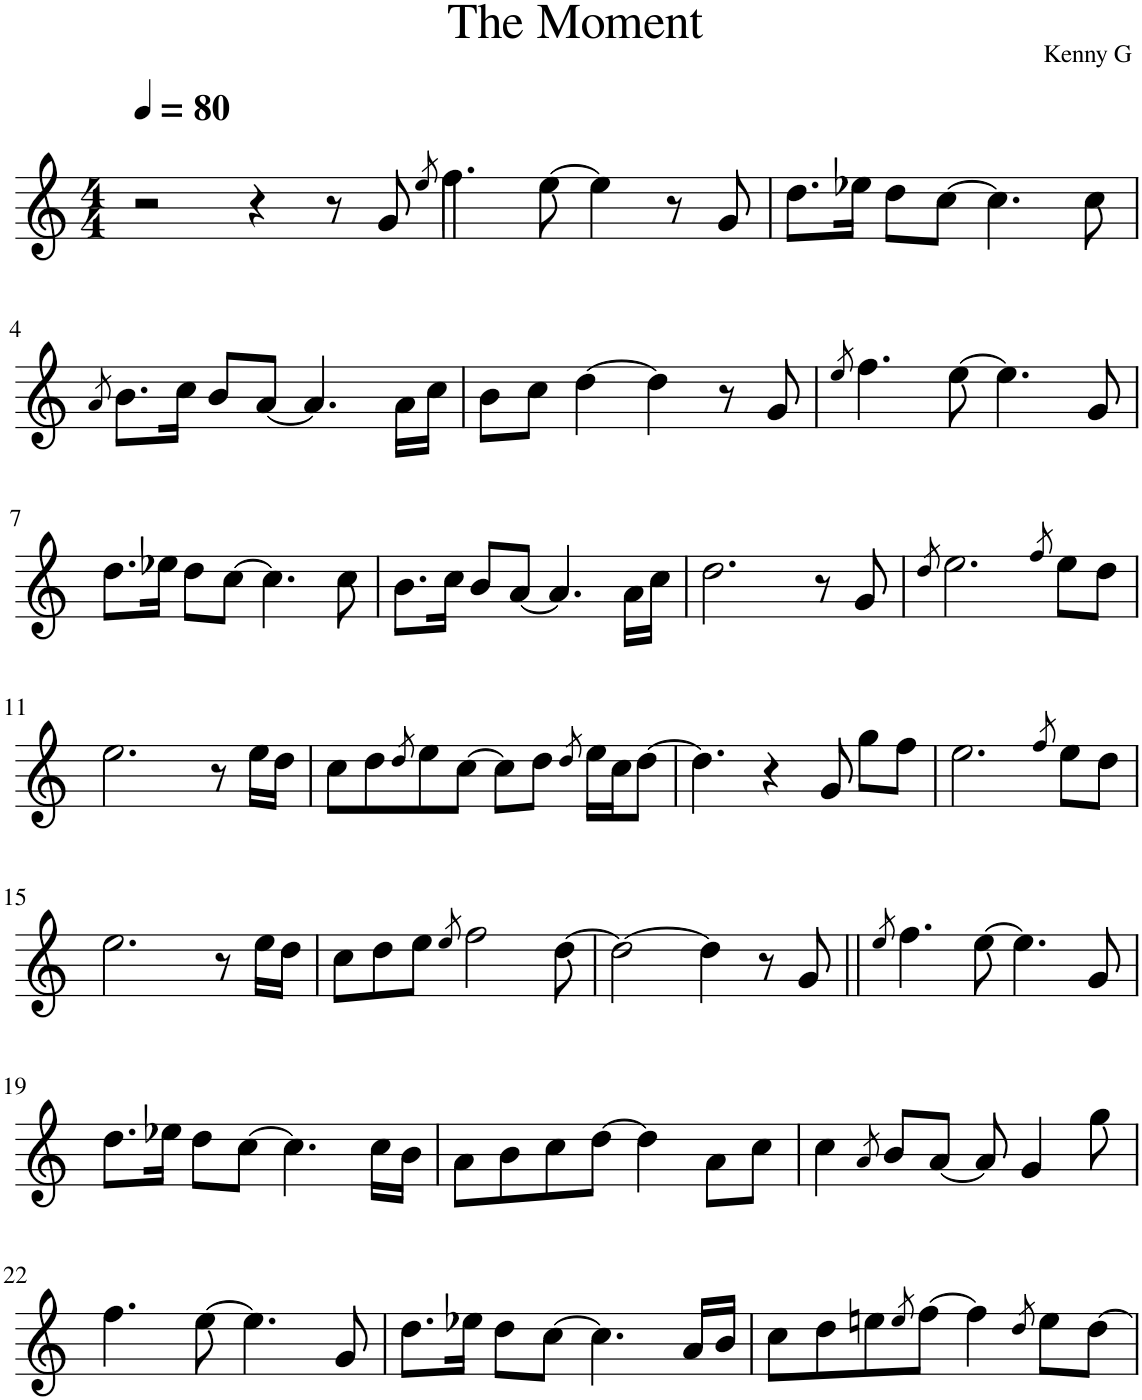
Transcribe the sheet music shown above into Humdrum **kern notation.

**kern
*part1
*staff1
*I"鋼琴
*clefG2
*k[]
*M4/4
=1
2r
4r
8r
*MM80
8g/
=2||
8qee/
4.ff\
[8ee\
4ee\]
8r
8g/
=3
8.dd\L
16ee-X\Jk
8dd\L
[8cc\J
4.cc\]
8cc\
!!LO:LB:g=z
=4
8qa/
8.b\L
16cc\Jk
8b/L
[8a/J
4.a/]
16a\LL
16cc\JJ
=5
8b\L
8cc\J
[4dd\
4dd\]
8r
8g/
=6
8qee/
4.ff\
[8ee\
4.ee\]
8g/
!!LO:LB:g=z
=7
8.dd\L
16ee-X\Jk
8dd\L
[8cc\J
4.cc\]
8cc\
=8
8.b\L
16cc\Jk
8b/L
[8a/J
4.a/]
16a\LL
16cc\JJ
=9
2.dd\
8r
8g/
=10
8qdd/
2.ee\
8qff/
8ee\L
8dd\J
!!LO:LB:g=z
=11
2.ee\
8r
16ee\LL
16dd\JJ
=12
8cc\L
8dd\
8qdd/
8ee\
[8cc\J
8cc\L]
8dd\J
8qdd/
16ee\LL
16cc\J
[8dd\J
=13
4.dd\]
4r
8g/
8gg\L
8ff\J
=14
2.ee\
8qff/
8ee\L
8dd\J
!!LO:LB:g=z
=15
2.ee\
8r
16ee\LL
16dd\JJ
=16
8cc\L
8dd\
8ee\J
8qee/
2ff\
[8dd\
=17
2dd\_
4dd\]
8r
8g/
=18||
8qee/
4.ff\
[8ee\
4.ee\]
8g/
!!LO:LB:g=z
=19
8.dd\L
16ee-X\Jk
8dd\L
[8cc\J
4.cc\]
16cc\LL
16b\JJ
=20
8a\L
8b\
8cc\
[8dd\J
4dd\]
8a\L
8cc\J
=21
4cc\
8qa/
8b/L
[8a/J
8a/]
4g/
8gg\
!!LO:LB:g=z
=22
4.ff\
[8ee\
4.ee\]
8g/
=23
8.dd\L
16ee-X\Jk
8dd\L
[8cc\J
4.cc\]
16a/LL
16b/JJ
=24
8cc\L
8dd\
8een\
8qee/
[8ff\J
4ff\]
8qdd/
8ee\L
[8dd\J
=
*-
